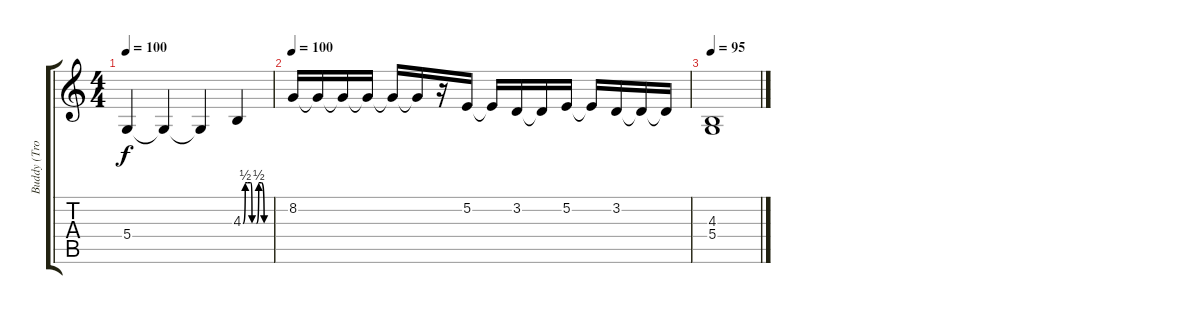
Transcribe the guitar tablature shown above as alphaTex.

\track ("Buddy (Trombone)" "Buddy (Tro") {instrument trombone}
\staff {score tabs}
\tuning (E4 B3 G3 D3 A2 E2) {hide}
\ts (4 4)
\tempo 100
\clef g2
\ks c
5.4.4{dy f} 5.4{t}.4 5.4{t}.4 4.3{be (custom 0 0 5 2 10 2 17 2 20 0 30 0 35 2 41 2 47 0 60 0)}.4 |
\tempo 100
8.2.16{volume 16} 8.2{t}.16 8.2{t}.16 8.2{t}.16 8.2{t}.16 8.2{t}.16 r.16 5.2.16 5.2{t}.16 3.2.16 3.2{t}.16 5.2.16 5.2{t}.16 3.2.16 3.2{t}.16 3.2{t}.16 |
\tempo 95
(4.3 5.4).1
